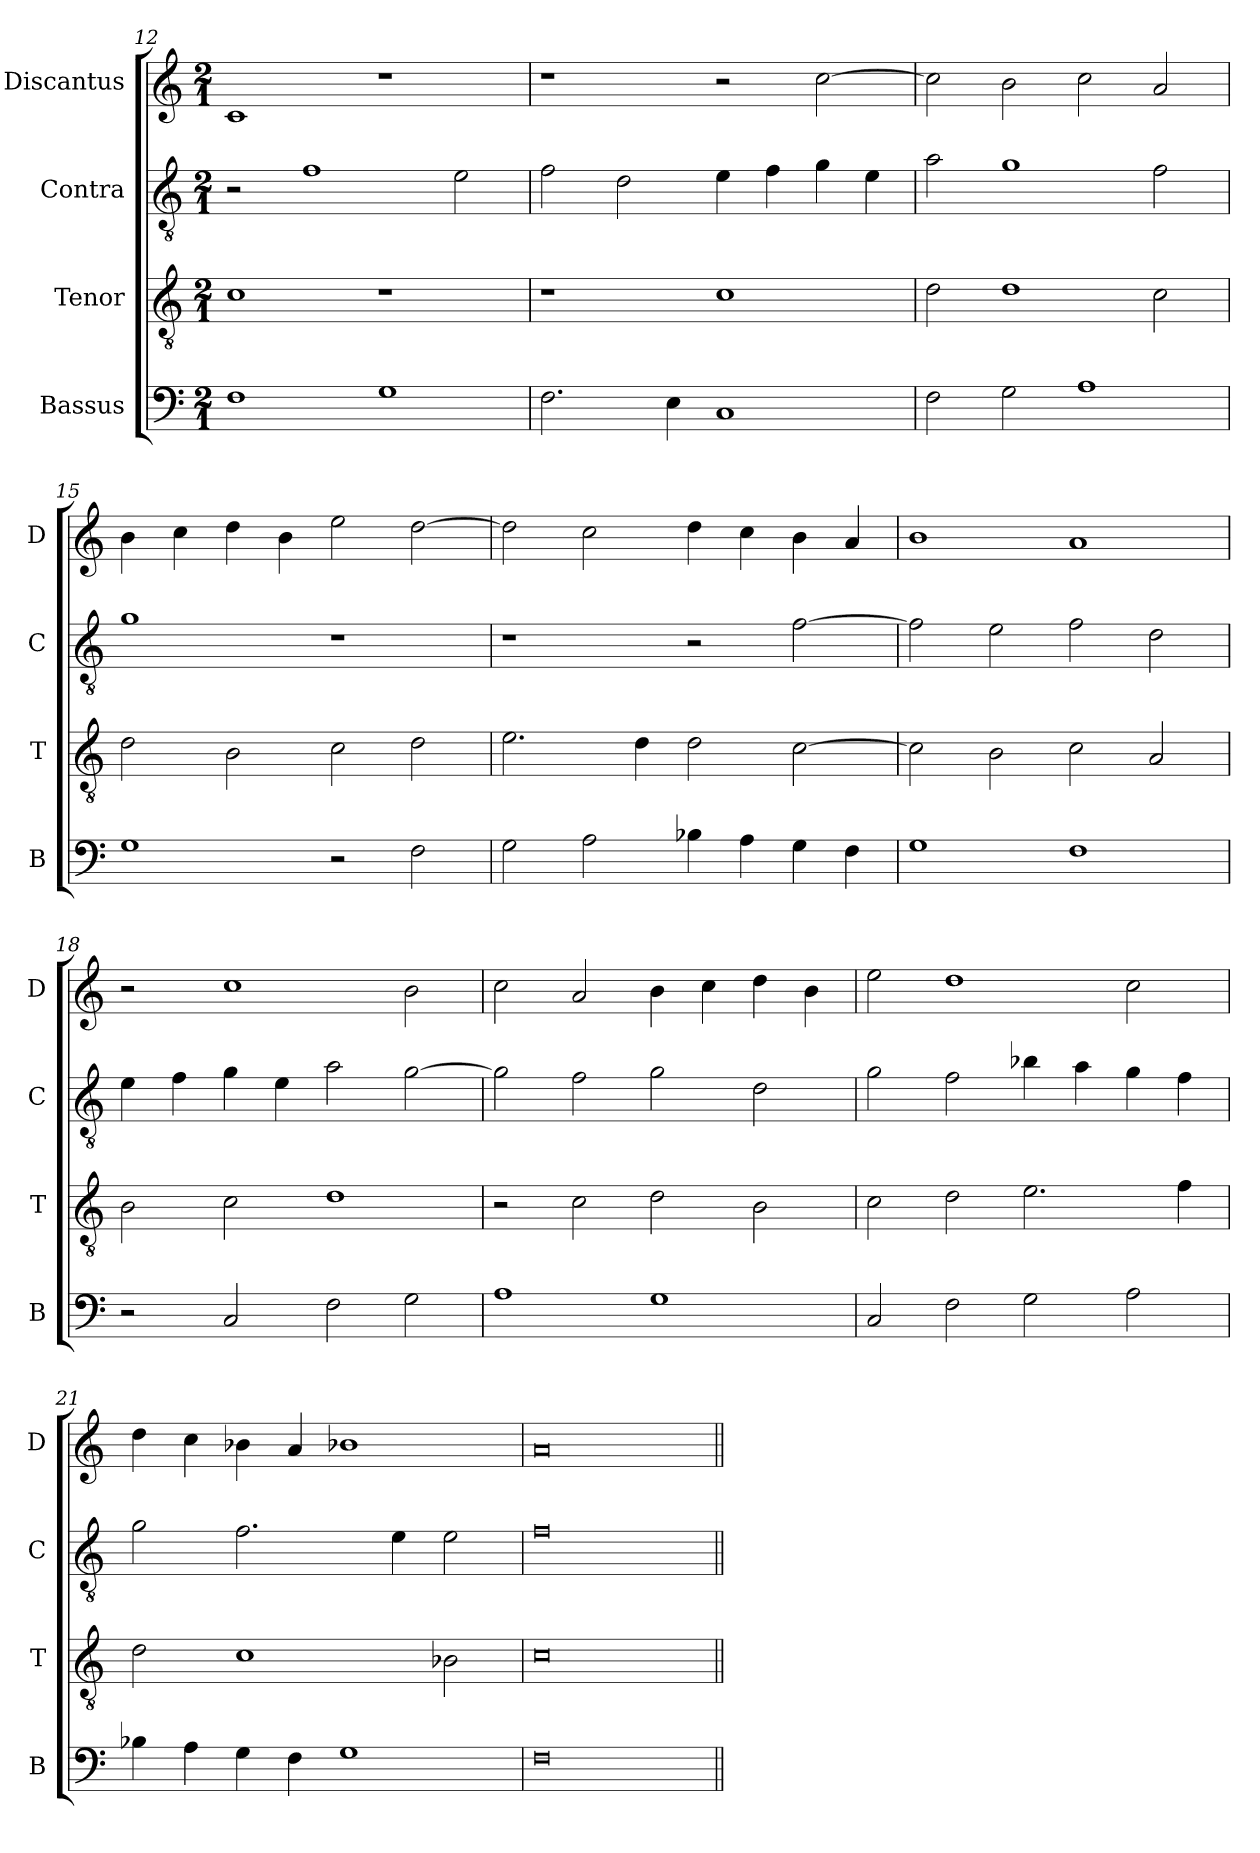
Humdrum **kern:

**kern	**kern	**kern	**kern
*part4	*part3	*part2	*part1
*staff4	*staff3	*staff2	*staff1
*I"Bassus	*I"Tenor	*I"Contra	*I"Discantus
*I'B	*I'T	*I'C	*I'D
*clefF4	*clefGv2	*clefGv2	*clefG2
*k[]	*k[]	*k[]	*k[]
*M2/1	*M2/1	*M2/1	*M2/1
=12	=12	=12	=12
1F	1c	2r	1c
.	.	1f	.
1G	1r	.	1r
.	.	2e\	.
=13	=13	=13	=13
2.F\	1r	2f\	1r
.	.	2d\	.
4E\	.	.	.
1C	1c	4e\	2r
.	.	4f\	.
.	.	4g\	[2cc\
.	.	4e\	.
=14	=14	=14	=14
2F\	2d\	2a\	2cc\]
2G\	1d	1g	2b\
1A	.	.	2cc\
.	2c\	2f\	2a/
=15	=15	=15	=15
1G	2d\	1g	4b\
.	.	.	4cc\
.	2B\	.	4dd\
.	.	.	4b\
2r	2c\	1r	2ee\
2F\	2d\	.	[2dd\
=16	=16	=16	=16
2G\	2.e\	1r	2dd\]
2A\	.	.	2cc\
.	4d\	.	.
4B-X\	2d\	2r	4dd\
4A\	.	.	4cc\
4G\	[2c\	[2f\	4b\
4F\	.	.	4a/
=17	=17	=17	=17
1G	2c\]	2f\]	1b
.	2B\	2e\	.
1F	2c\	2f\	1a
.	2A/	2d\	.
=18	=18	=18	=18
2r	2B\	4e\	2r
.	.	4f\	.
2C/	2c\	4g\	1cc
.	.	4e\	.
2F\	1d	2a\	.
2G\	.	[2g\	2b\
=19	=19	=19	=19
1A	2r	2g\]	2cc\
.	2c\	2f\	2a/
1G	2d\	2g\	4b\
.	.	.	4cc\
.	2B\	2d\	4dd\
.	.	.	4b\
=20	=20	=20	=20
2C/	2c\	2g\	2ee\
2F\	2d\	2f\	1dd
2G\	2.e\	4b-X\	.
.	.	4a\	.
2A\	.	4g\	2cc\
.	4f\	4f\	.
=21	=21	=21	=21
4B-X\	2d\	2g\	4dd\
4A\	.	.	4cc\
4G\	1c	2.f\	4b-X\
4F\	.	.	4a/
1G	.	.	1b-X
.	.	4e\	.
.	2B-X\	2e\	.
=22	=22	=22	=22
0F	0c	0f	0a
=||	=||	=||	=||
*-	*-	*-	*-
